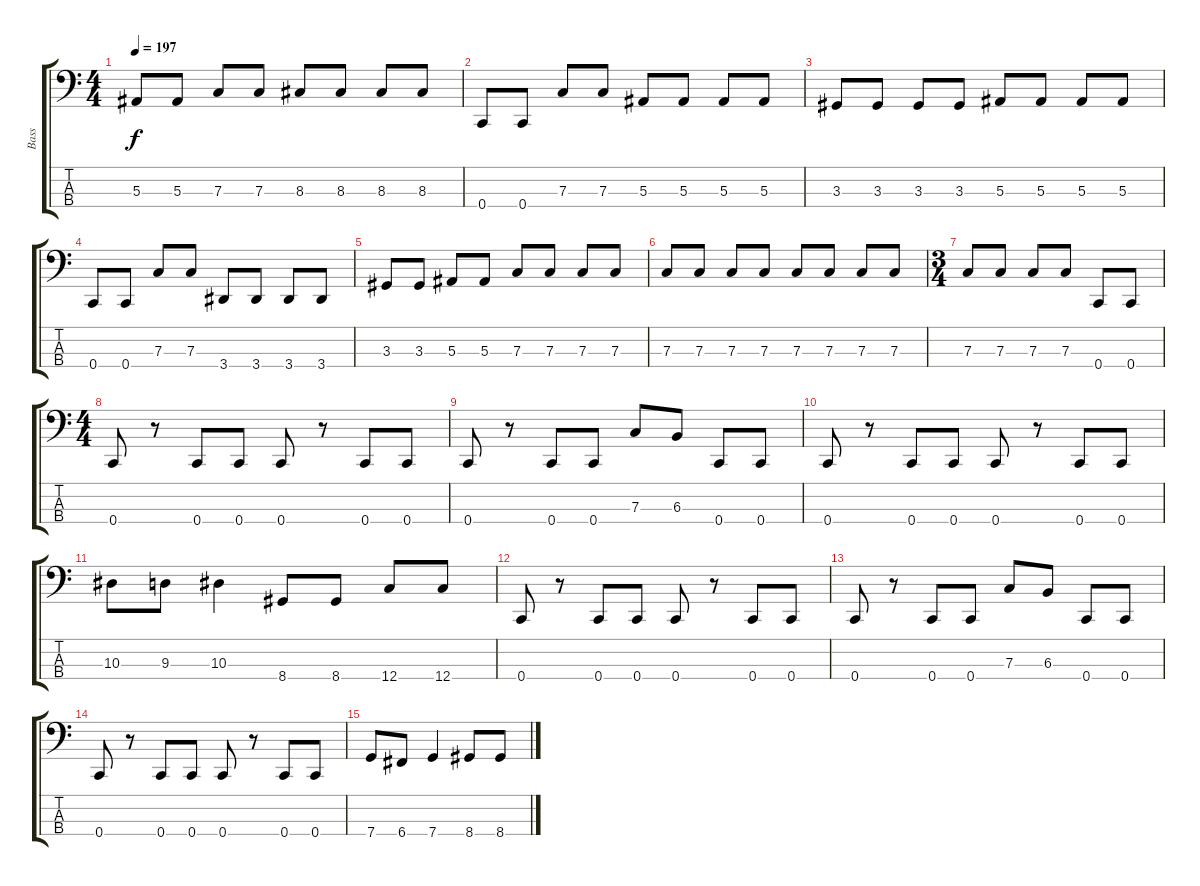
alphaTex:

\track ("Bass" "Bass") {instrument electricbasspick}
\staff {score tabs}
\tuning (Eb2 Bb1 F1 C1) {hide}
\ts (4 4)
\tempo 197
\clef f4
\ks c
5.3.8{dy f} 5.3.8 7.3.8 7.3.8 8.3.8 8.3.8 8.3.8 8.3.8 |
0.4.8 0.4.8 7.3.8 7.3.8 5.3.8 5.3.8 5.3.8 5.3.8 |
3.3.8 3.3.8 3.3.8 3.3.8 5.3.8 5.3.8 5.3.8 5.3.8 |
0.4.8 0.4.8 7.3.8 7.3.8 3.4.8 3.4.8 3.4.8 3.4.8 |
3.3.8 3.3.8 5.3.8 5.3.8 7.3.8 7.3.8 7.3.8 7.3.8 |
7.3.8 7.3.8 7.3.8 7.3.8 7.3.8 7.3.8 7.3.8 7.3.8 |
\ts (3 4)
7.3.8 7.3.8 7.3.8 7.3.8 0.4.8 0.4.8 |
\ts (4 4)
0.4.8 r.8 0.4.8 0.4.8 0.4.8 r.8 0.4.8 0.4.8 |
0.4.8 r.8 0.4.8 0.4.8 7.3.8 6.3.8 0.4.8 0.4.8 |
0.4.8 r.8 0.4.8 0.4.8 0.4.8 r.8 0.4.8 0.4.8 |
10.3.8 9.3.8 10.3.4 8.4.8 8.4.8 12.4.8 12.4.8 |
0.4.8 r.8 0.4.8 0.4.8 0.4.8 r.8 0.4.8 0.4.8 |
0.4.8 r.8 0.4.8 0.4.8 7.3.8 6.3.8 0.4.8 0.4.8 |
0.4.8 r.8 0.4.8 0.4.8 0.4.8 r.8 0.4.8 0.4.8 |
7.4.8 6.4.8 7.4.4 8.4.8 8.4.8
